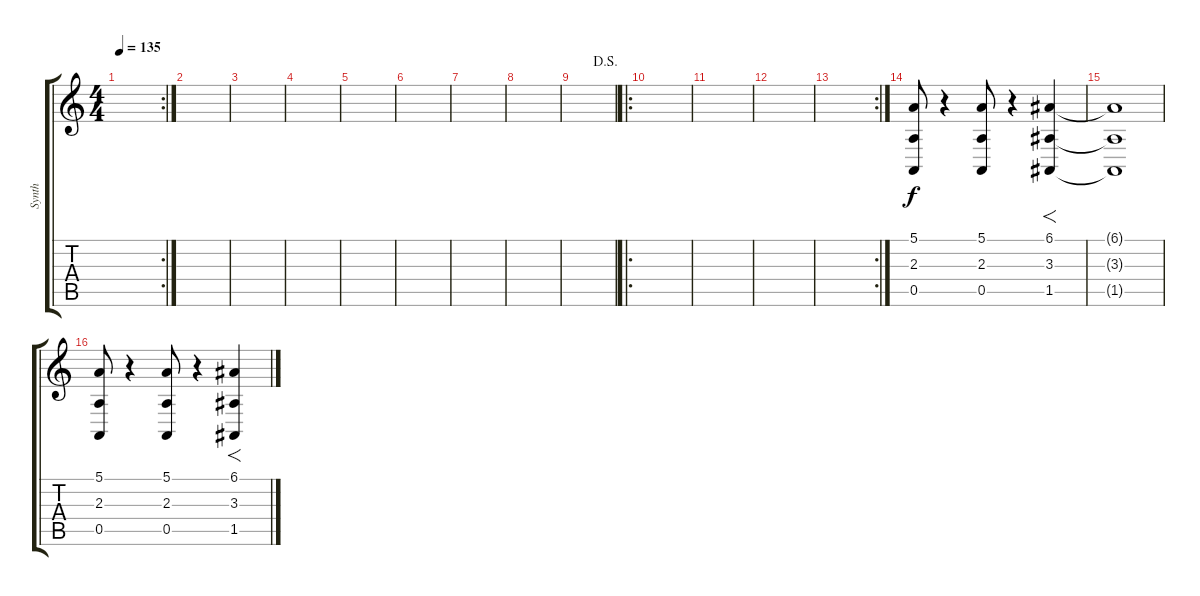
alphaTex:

\track ("Synth" "Synth") {instrument lead2sawtooth}
\staff {score tabs}
\tuning (E4 B3 G3 D3 A2 E2) {hide}
\rc 2
\ts (4 4)
\tempo 135
\clef g2
\ks c
|
|
|
|
|
|
|
|
\jump dalsegno
|
\ro
|
|
|
\rc 2
|
(5.1 2.3 0.5).8 r.4 (5.1 2.3 0.5).8 r.4 (6.1 3.3 1.5).4{f} |
(6.1{t} 3.3{t} 1.5{t}).1 |
(5.1 2.3 0.5).8 r.4 (5.1 2.3 0.5).8 r.4 (6.1 3.3 1.5).4{f}
